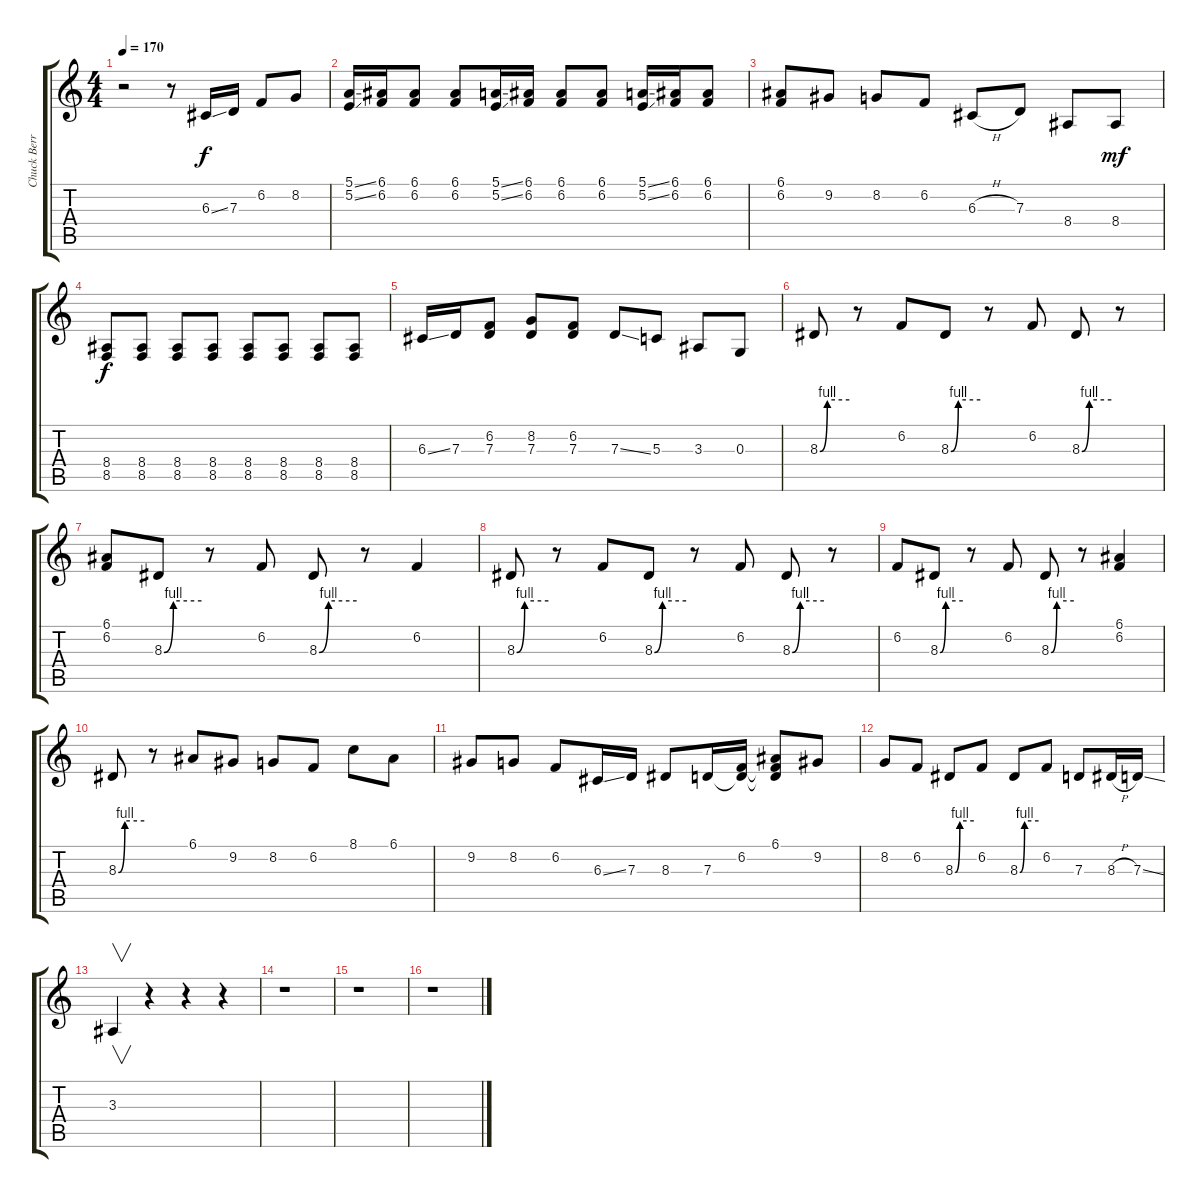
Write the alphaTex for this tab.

\track ("Chuck Berry (Riffs and Solos)" "Chuck Berr") {instrument trumpet}
\staff {score tabs}
\tuning (E4 B3 G3 D3 A2 E2) {hide}
\ts (4 4)
\tempo 170
\clef g2
\ks c
r.2{dy f instrument trumpet} r.8 6.3{ss}.16 7.3.16 6.2.8 8.2.8 |
(5.1{ss} 5.2{ss}).16 (6.1 6.2).16 (6.1 6.2).8 (6.1 6.2).8 (5.1{ss} 5.2{ss}).16 (6.1 6.2).16 (6.1 6.2).8 (6.1 6.2).8 (5.1{ss} 5.2{ss}).16 (6.1 6.2).16 (6.1 6.2).8 |
(6.1 6.2).8 9.2.8 8.2.8 6.2.8 6.3{h}.8 7.3.8 8.4.8 8.4.8{dy mf} |
(8.4 8.5).8{dy f} (8.4 8.5).8 (8.4 8.5).8 (8.4 8.5).8 (8.4 8.5).8 (8.4 8.5).8 (8.4 8.5).8 (8.4 8.5).8 |
6.3{ss}.16 7.3.16 (6.2 7.3).8 (8.2 7.3).8 (6.2 7.3).8 7.3{ss}.8 5.3.8 3.3.8 0.3.8 |
8.3{be (custom 0 0 0 0 15 4 60 4 15 4 60 4)}.8 r.8 6.2.8 8.3{be (custom 0 0 0 0 15 4 60 4 15 4 60 4)}.8 r.8 6.2.8 8.3{be (custom 0 0 0 0 15 4 60 4 15 4 60 4)}.8 r.8 |
(6.1 6.2).8 8.3{be (custom 0 0 0 0 15 4 60 4 15 4 60 4)}.8 r.8 6.2.8 8.3{be (custom 0 0 0 0 15 4 60 4 15 4 60 4)}.8 r.8 6.2.4 |
8.3{be (custom 0 0 0 0 15 4 60 4 15 4 60 4)}.8 r.8 6.2.8 8.3{be (custom 0 0 0 0 15 4 60 4 15 4 60 4)}.8 r.8 6.2.8 8.3{be (custom 0 0 0 0 15 4 60 4 15 4 60 4)}.8 r.8 |
6.2.8 8.3{be (custom 0 0 0 0 15 4 60 4 15 4 60 4)}.8 r.8 6.2.8 8.3{be (custom 0 0 0 0 15 4 60 4 15 4 60 4)}.8 r.8 (6.1 6.2).4 |
8.3{be (custom 0 0 0 0 15 4 60 4 15 4 60 4)}.8 r.8 6.1.8 9.2.8 8.2.8 6.2.8 8.1.8 6.1.8 |
9.2.8 8.2.8 6.2.8 6.3{ss}.16 7.3.16 8.3.8 7.3.16 (6.2 7.3{t}).16 (6.1 6.2{t} 7.3{t}).8 9.2.8 |
8.2.8 6.2.8 8.3{be (custom 0 0 0 0 15 4 60 4 15 4 60 4)}.8 6.2.8 8.3{be (custom 0 0 0 0 15 4 60 4 15 4 60 4)}.8 6.2.8 7.3.8 8.3{h}.16 7.3{ss}.16 |
3.3.4{v} r.4 r.4 r.4 |
r.1 |
r.1 |
r.1
